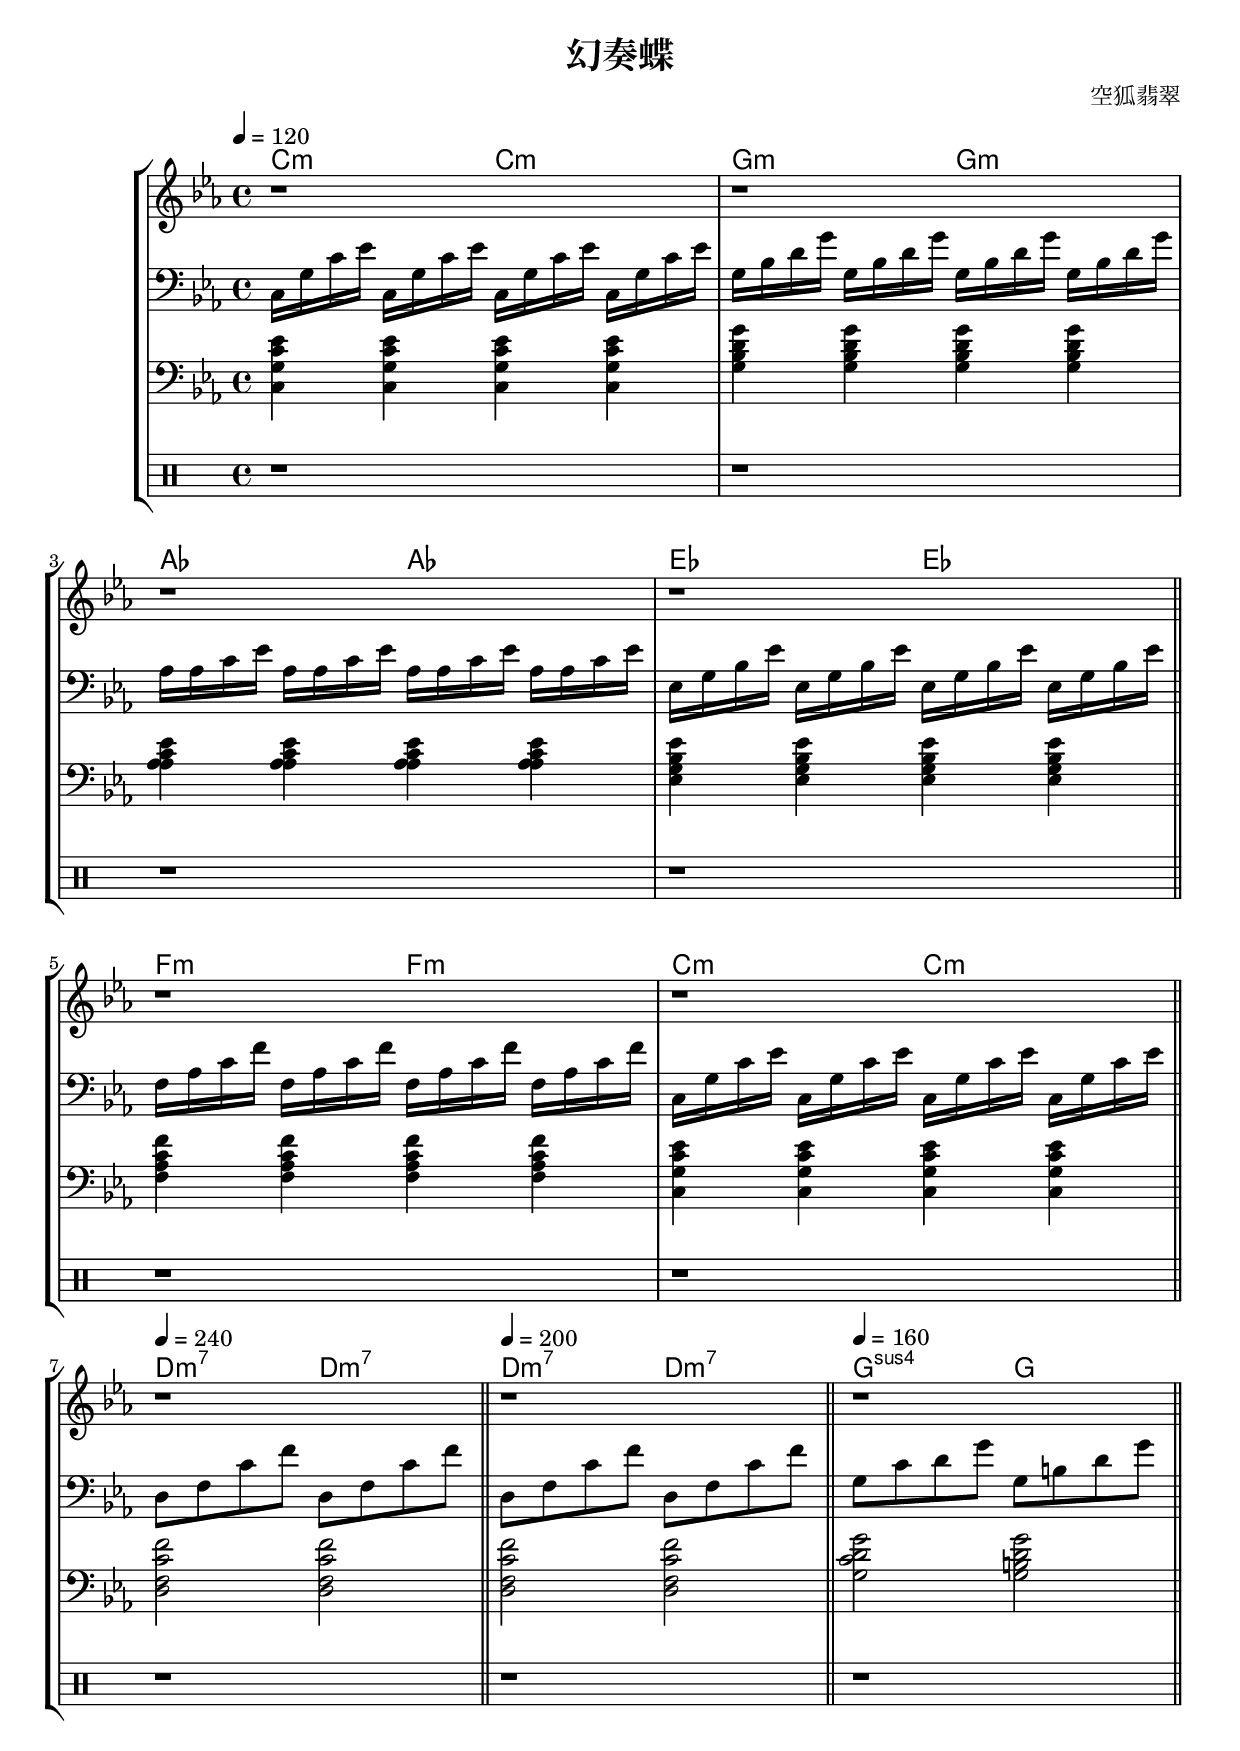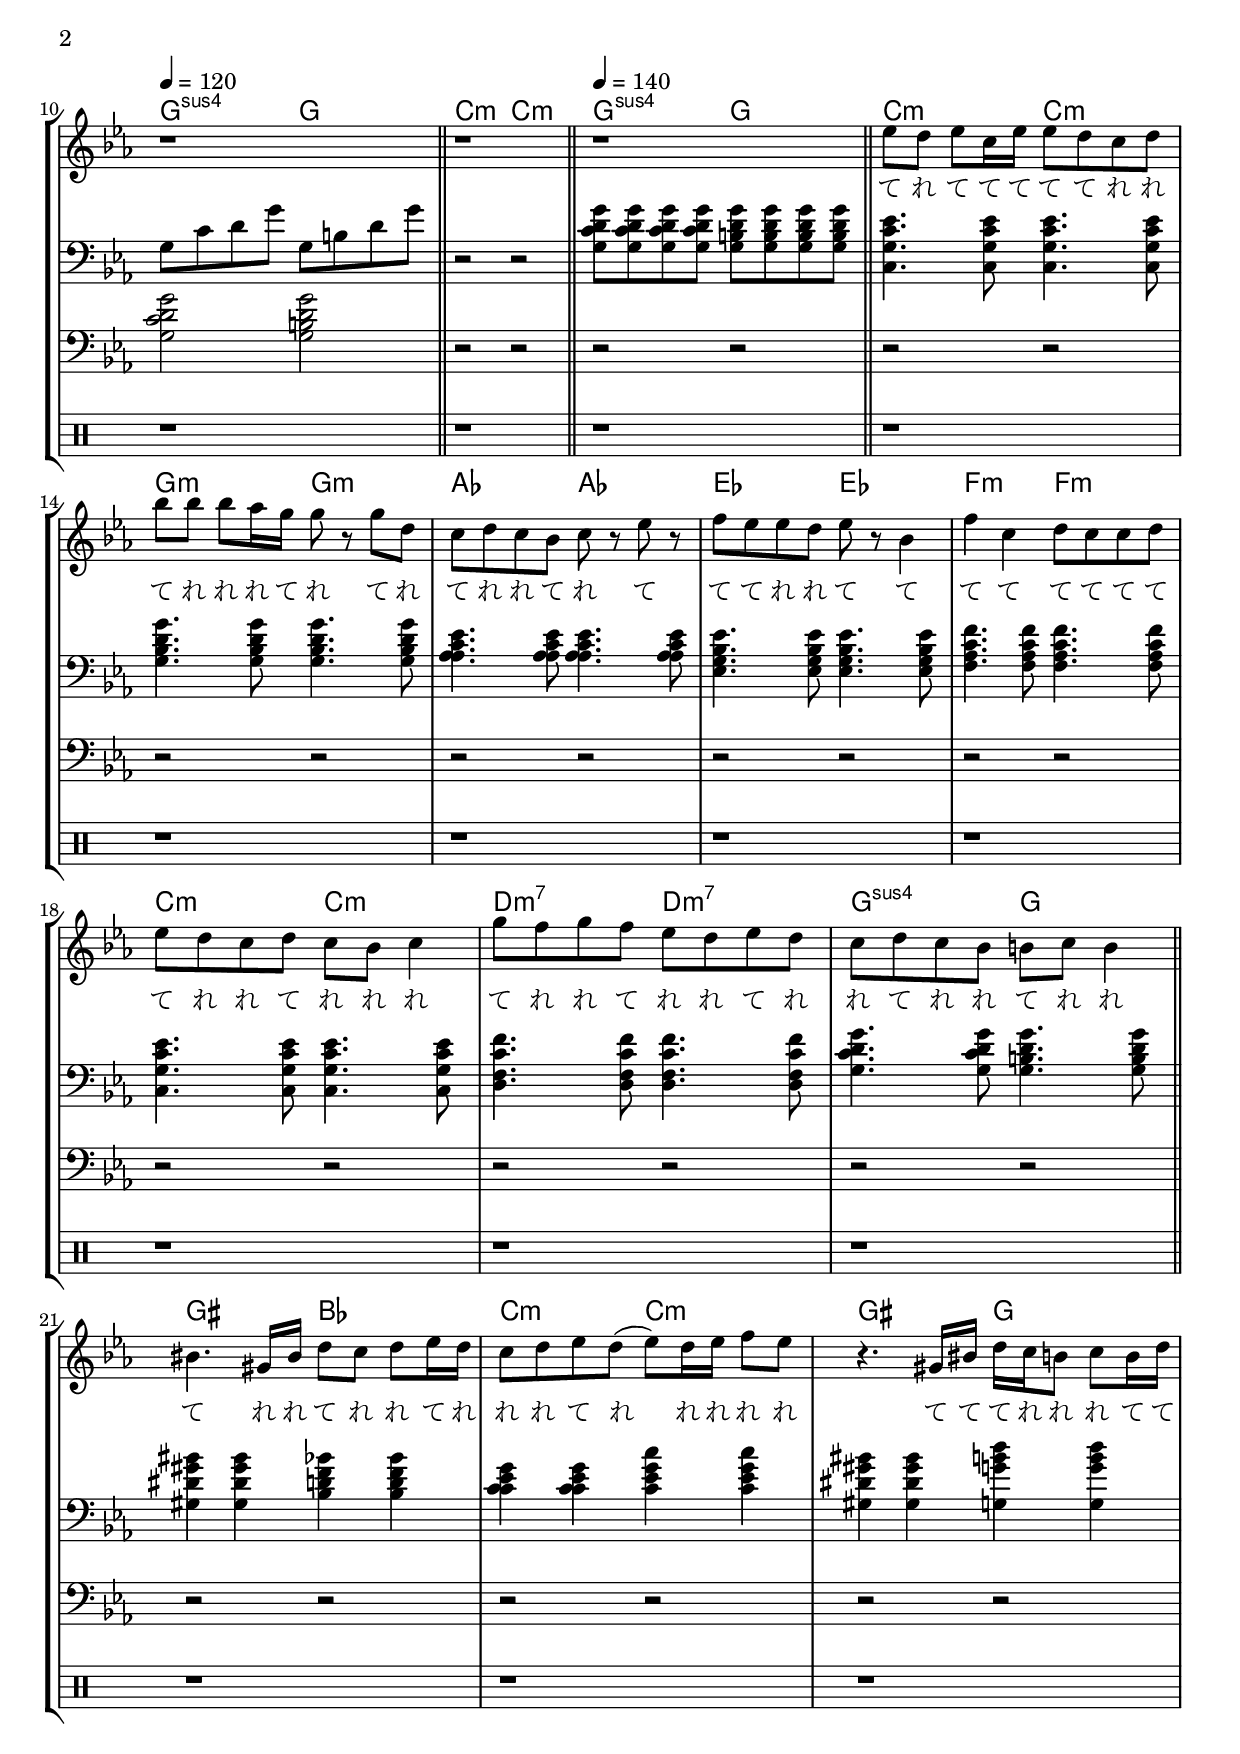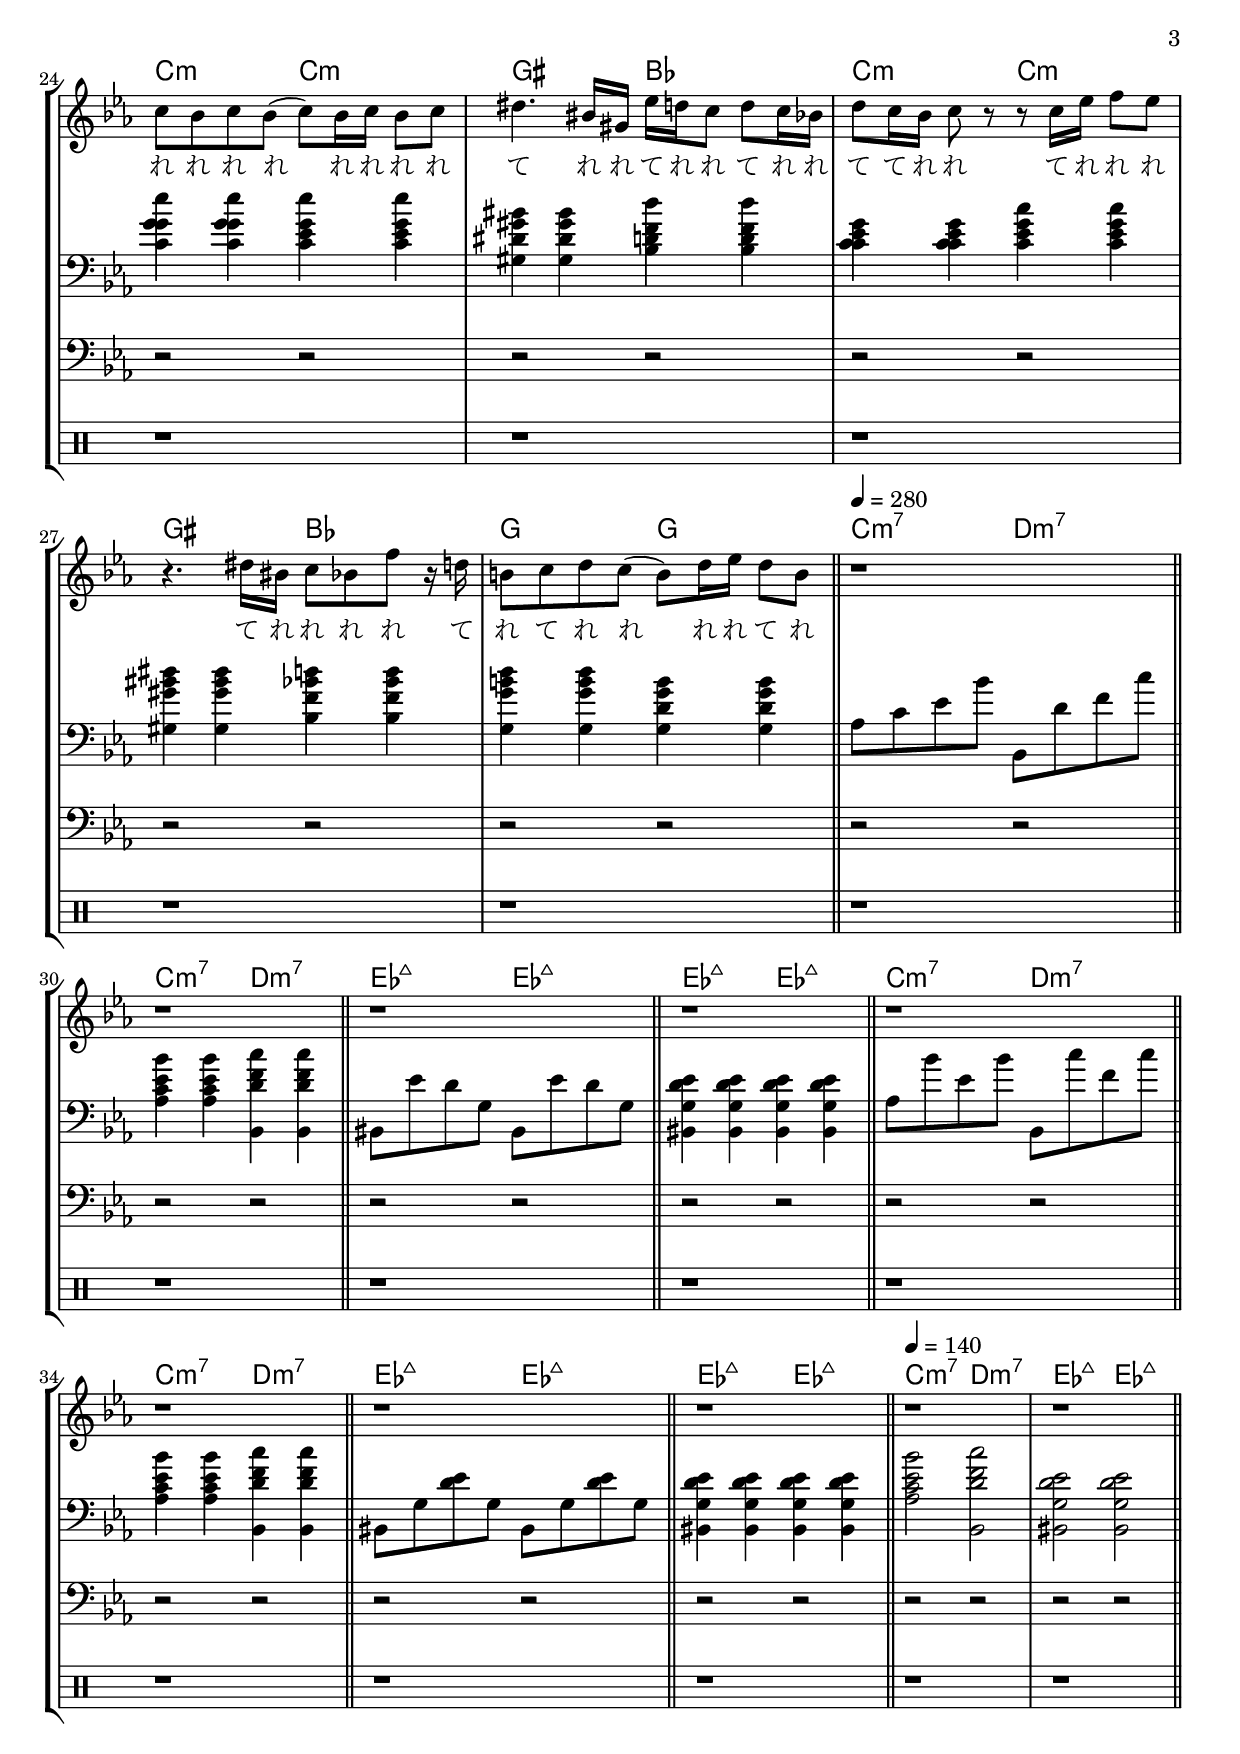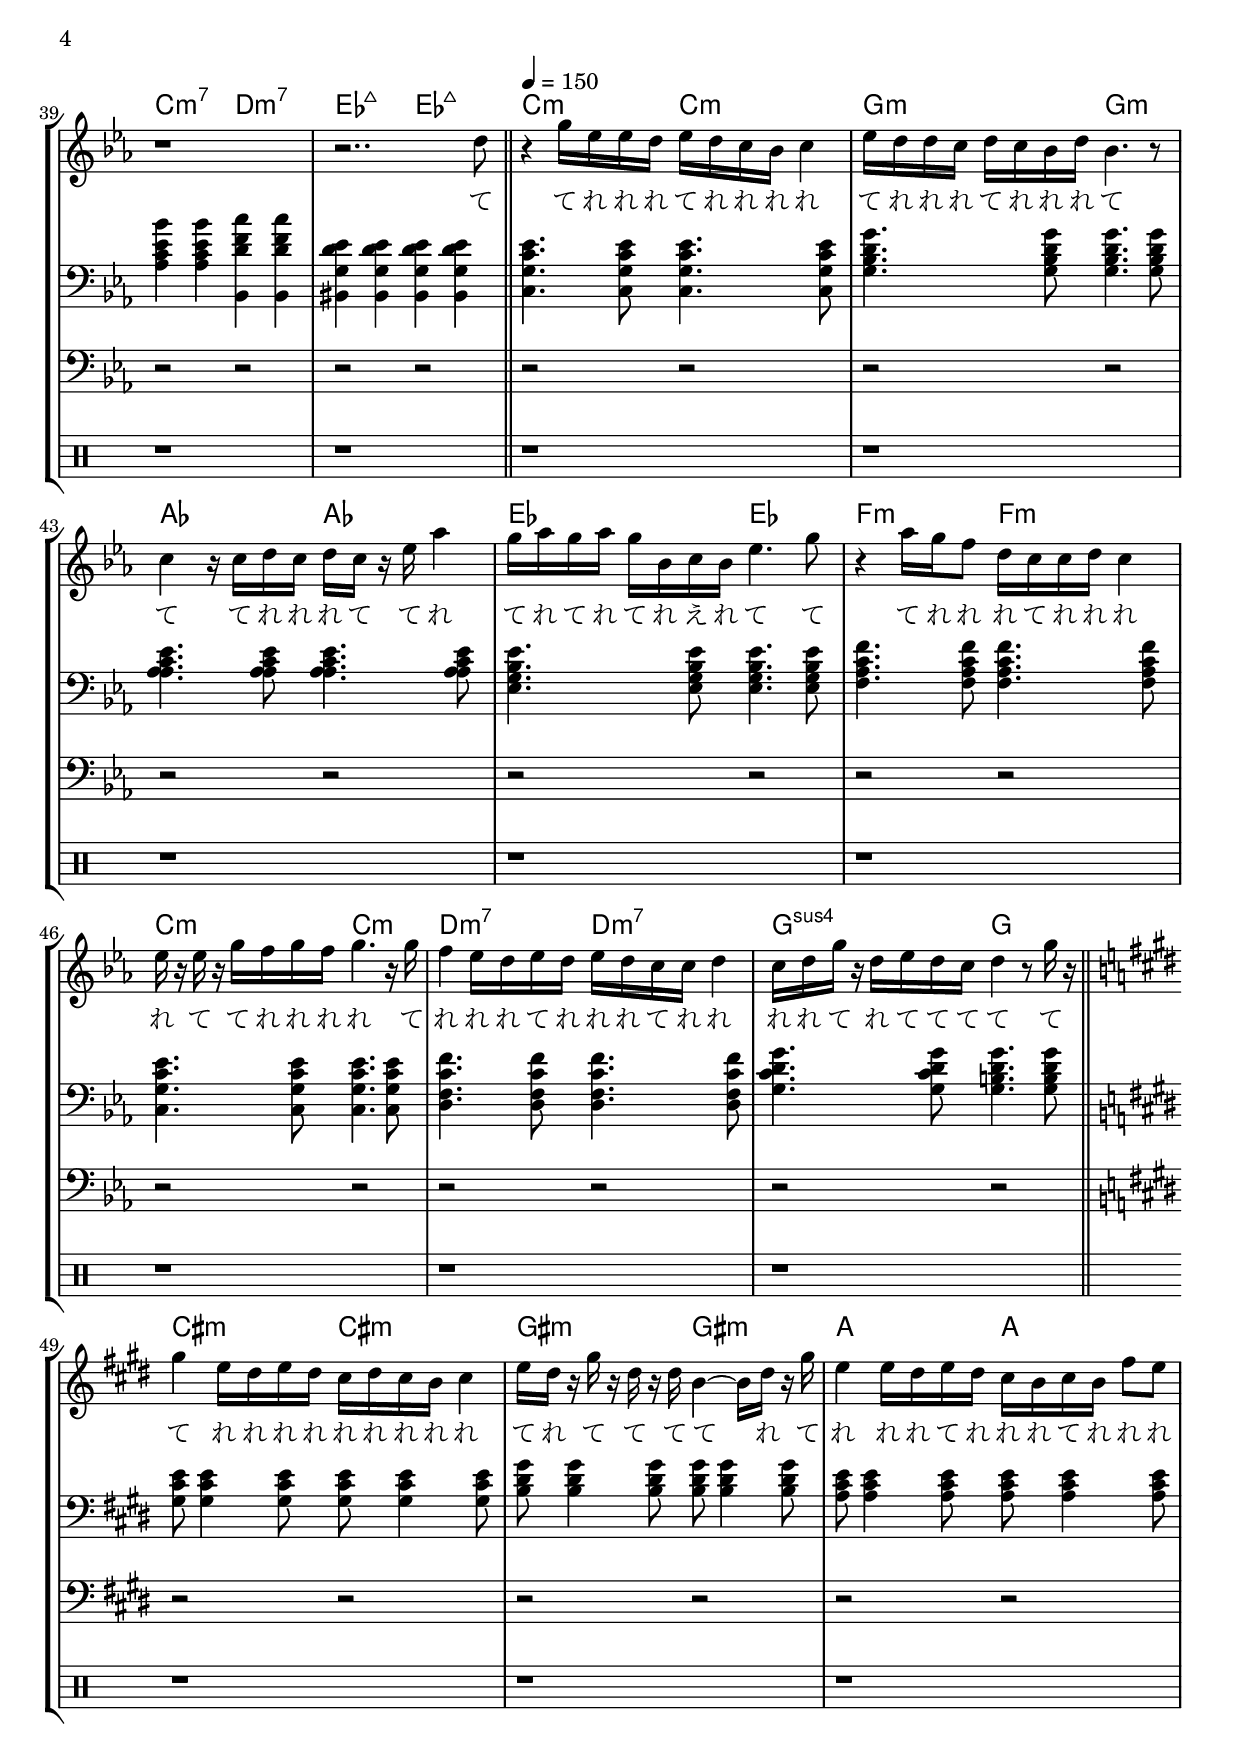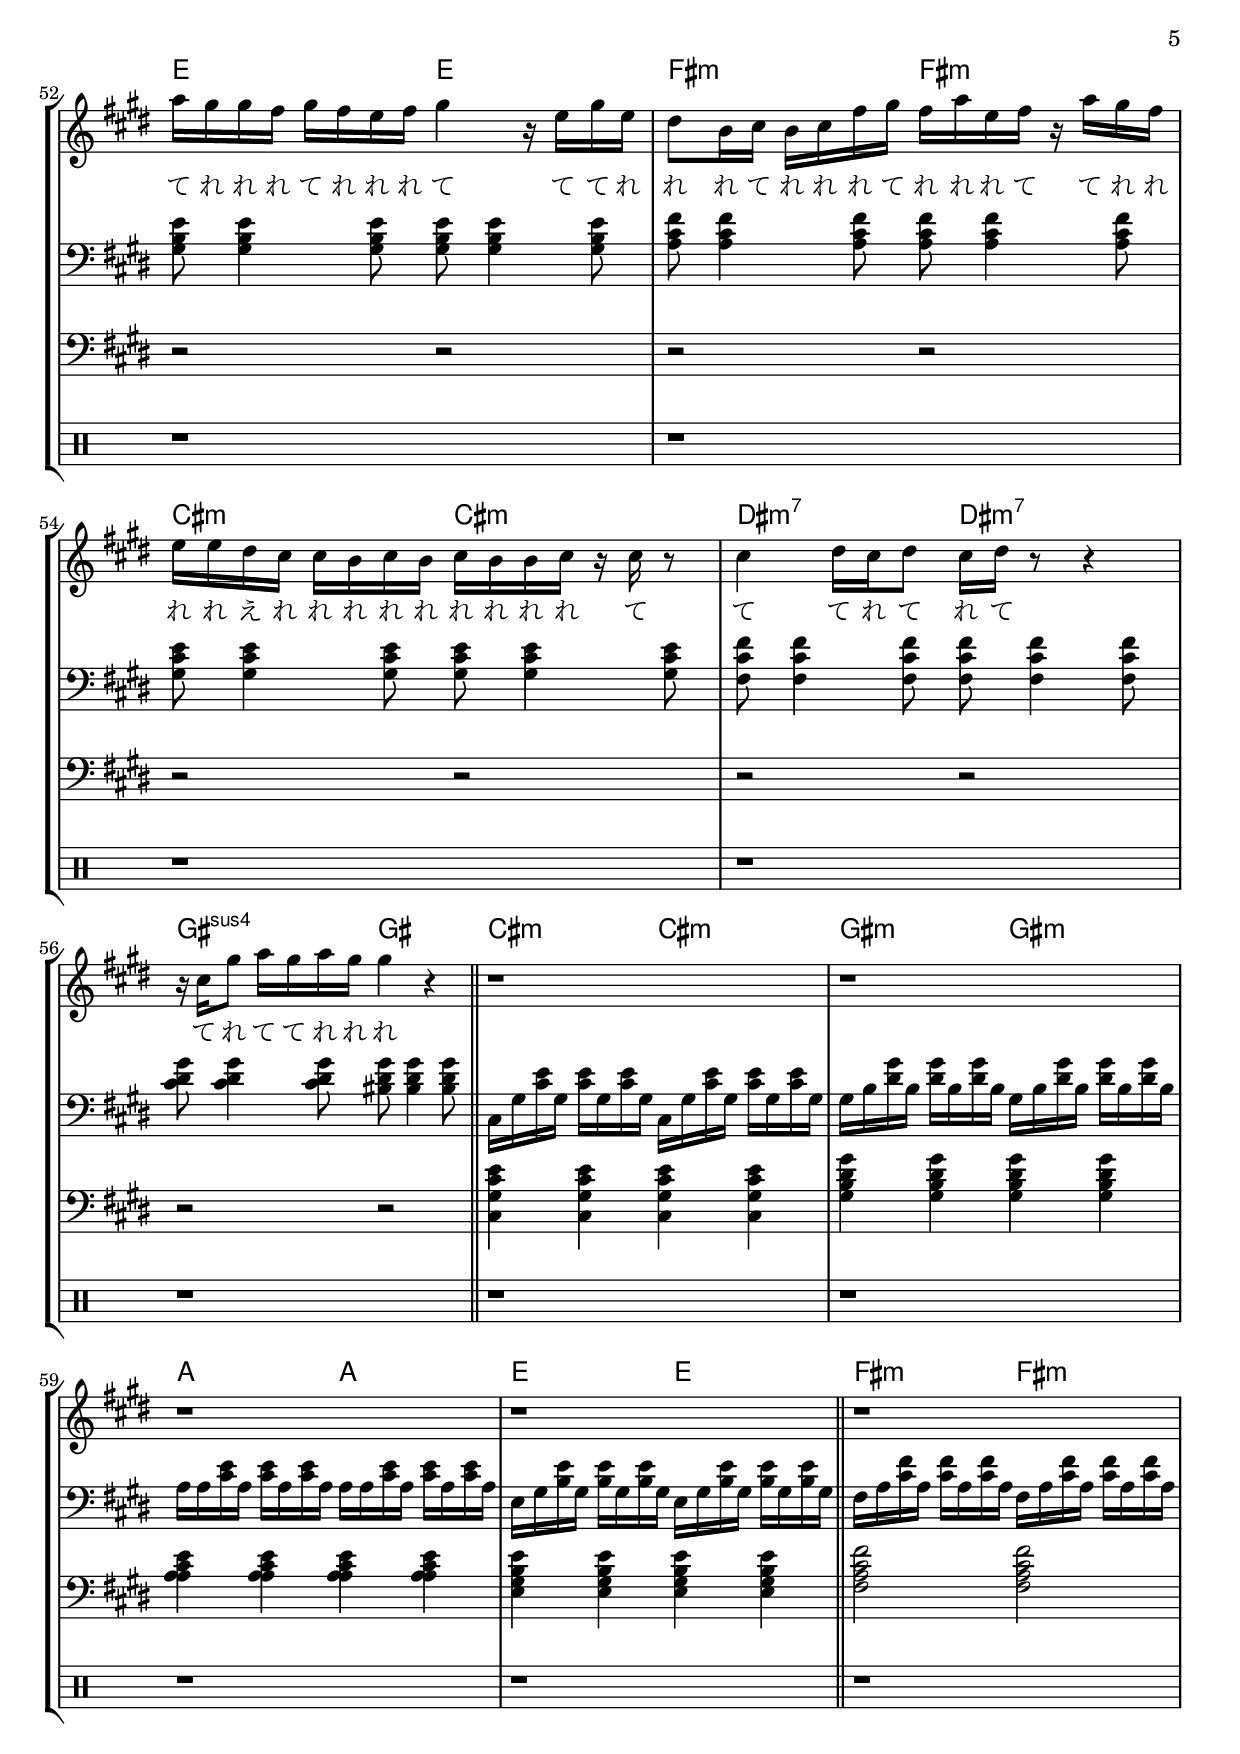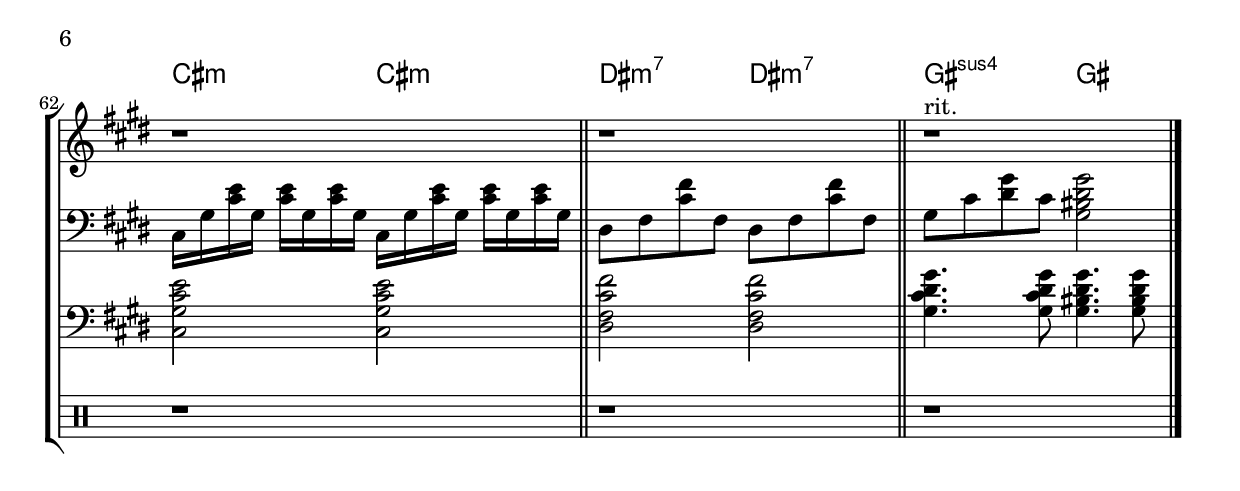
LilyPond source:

\version "2.12.1"

\header {
	title = \markup {幻奏蝶}
	composer = \markup \center-column {空狐翡翠}
}

harmony = \chordmode {
	c2:m c:m g:m g:m as as es es 

	f:m f:m c:m c:m 

	d:min7 d:min7 

	d:min7 d:min7 

	g:sus4 g 

	g:sus4 g 

	c:m c:m 

	g:sus4 g 

	c:m c:m g:m g:m as as es es f:m f:m c:m c:m d:min7 d:min7 g:sus4 g 

	gis bes c:m c:m gis g c:m c:m gis bes c:m c:m gis bes g g 

	c:min7 d:m7 

	c:min7 d:m7 

	es:maj7 es:maj7 

	es:maj7 es:maj7 

	c:min7 d:m7 

	c:min7 d:m7 

	es:maj7 es:maj7 

	es:maj7 es:maj7 

	c:min7 d:m7 es:maj7 es:maj7 

	c:min7 d:m7 es:maj7 es:maj7 

	c:m c:m g:m g:m as as es es f:m f:m c:m c:m d:min7 d:min7 g:sus4 g 

	cis:m cis:m gis:m gis:m a a e e fis:m fis:m cis:m cis:m dis:min7 dis:min7 gis:sus4 gis 

	cis:m cis:m gis:m gis:m a a e e 

	fis:m fis:m cis:m cis:m 

	dis:min7 dis:min7 

	gis:sus4 gis 
}

melody = {
	\key es \major
	\tempo 4 = 120
	r1 | r1 | r1 | r1   
	r1 | r1   
	\tempo 4 = 240
	r1   
	\tempo 4 = 200
	r1   
	\tempo 4 = 160
	r1   
	\tempo 4 = 120
	r1   
	r1   
	\tempo 4 = 140
	r1   
	\set Staff.midiInstrument = #"Electric Grand"
	 es''8  d''8  es''8  c''16  es''16  es''8  d''8  c''8  d''8 
	bes''8  bes''8  bes''8  as''16  g''16  g''8  r8  g''8  d''8 
	c''8  d''8  c''8  bes'8  c''8  r8  es''8  r8 
	f''8  es''8  es''8  d''8  es''8  r8  bes'4 
	f''4  c''4  d''8  c''8  c''8  d''8 
	es''8  d''8  c''8  d''8  c''8  bes'8  c''4 
	g''8  f''8  g''8  f''8  es''8  d''8  es''8  d''8 
	c''8  d''8  c''8  bes'8  b'8  c''8  b'4
	\set Staff.midiInstrument = #"Electric Grand"
	 bis'4.  gis'16  bis'16  d''8  c''8  d''8  es''16  d''16 
	c''8  d''8  es''8  d''8  (es''8)  d''16  es''16  f''8  es''8 
	r4.  gis'16  bis'16  d''16  c''16  b'8  c''8  b'16  d''16 
	c''8  bes'8  c''8  bes'8  (c''8)  bes'16  c''16  bes'8  c''8 
	dis''4.  bis'16  gis'16  es''16  d''16  c''8  d''8  c''16  bes'16 
	d''8  c''16  bes'16  c''8  r8  r8  c''16  es''16  f''8  es''8 
	r4.  dis''16  bis'16  c''8  bes'8  f''8  r16  d''16 
	b'8  c''8  d''8  c''8  (b'8)  d''16  es''16  d''8  b'8
	\tempo 4 = 280
	r1   
	r1   
	r1   
	r1   
	r1   
	r1   
	r1   
	r1   
	\tempo 4 = 140
	r1 | r1   
	r1 | r2.. 
	\set Staff.midiInstrument = #"Electric Grand"
	d''8 
		\tempo 4 = 150
r4  g''16  es''16  es''16  d''16  es''16  d''16  c''16  bes'16  c''4 
	es''16  d''16  d''16  c''16  d''16  c''16  bes'16  d''16  bes'4.  r8 
	c''4  r16  c''16  d''16  c''16  d''16  c''16  r16  es''16  as''4 
	g''16  as''16  g''16  as''16  g''16  bes'16  c''16  bes'16  es''4.  g''8 
	r4  as''16  g''16  f''8  d''16  c''16  c''16  d''16  c''4 
	es''16  r16  es''16  r16  g''16  f''16  g''16  f''16  g''4.  r16  g''16 
	f''4  es''16  d''16  es''16  d''16  es''16  d''16  c''16  c''16  d''4 
	c''16  d''16  g''16  r16  d''16  es''16  d''16  c''16  d''4  	r8 	\set Staff.midiInstrument = #"Electric Grand"
	g''16  r16 
		\key e \major
gis''4  e''16  dis''16  e''16  dis''16  cis''16  dis''16  cis''16  b'16  cis''4 
	e''16  dis''16  r16  gis''16  r16  dis''16  r16  dis''16  b'4~b'16  dis''16  r16  gis''16 
	e''4  e''16  dis''16  e''16  dis''16  cis''16  b'16  cis''16  b'16  fis''8  e''8 
	a''16  gis''16  gis''16  fis''16  gis''16  fis''16  e''16  fis''16  gis''4  r16  e''16  gis''16  e''16 
	dis''8  b'16  cis''16  b'16  cis''16  fis''16  gis''16  fis''16  a''16  e''16  fis''16  r16  a''16  gis''16  fis''16 
	e''16  e''16  dis''16  cis''16  cis''16  b'16  cis''16  b'16  cis''16  b'16  b'16  cis''16  r16  cis''16  r8 
	cis''4  dis''16  cis''16  dis''8  cis''16  dis''16  r8  r4 
	r16  cis''16  gis''8  a''16  gis''16  a''16  gis''16  gis''4  	r4 	r1 | r1 | r1 | r1   
	r1 | r1   
	r1   
	r1^"rit." \bar "|."
}

words = \lyricmode {
	
	
	
	
	
	
	
	
	て  れ  て  て  て  て  て  れ  れ  て  れ  れ  れ  て  れ  て  れ  て  れ  れ  て  れ  て  て  て  れ  れ  て  て  て  て  て  て  て  て  て  れ  れ  て  れ  れ  れ  て  れ  れ  て  れ  れ  て  れ  れ  て  れ  れ  て  れ  れ  
	て  れ  れ  て  れ  れ  て  れ  れ  れ  て  れ  れ  れ  れ  れ  て  て  て  れ  れ  れ  て  て  れ  れ  れ  れ  れ  れ  れ  れ  て  れ  れ  て  れ  れ  て  れ  れ  て  て  れ  れ  て  れ  れ  れ  て  れ  れ  れ  れ  て  れ  て  れ  れ  れ  れ  て  れ  
	
	
	
	
	
	
	
	
	
	
	て  て  れ  れ  れ  て  れ  れ  れ  れ  て  れ  れ  れ  て  れ  れ  れ  て  て  て  れ  れ  れ  て  て  れ  て  れ  て  れ  て  れ  え  れ  て  て  て  れ  れ  れ  て  れ  れ  れ  れ  て  て  れ  れ  れ  れ  て  れ  れ  れ  て  れ  れ  れ  て  れ  れ  れ  れ  て  れ  て  て  て  て  
	て  て  れ  れ  れ  れ  れ  れ  れ  れ  れ  て  れ  て  て  て  て  れ  て  れ  れ  れ  て  れ  れ  れ  て  れ  れ  れ  て  れ  れ  れ  て  れ  れ  れ  て  て  て  れ  れ  れ  て  れ  れ  れ  て  れ  れ  れ  て  て  れ  れ  れ  れ  え  れ  れ  れ  れ  れ  れ  れ  れ  れ  て  て  て  れ  て  れ  て  て  れ  て  て  れ  れ  れ  
	
	
	
	
}

tempochange = {
	\tempo 4 = 120
	r1 | r1 | r1 | r1 \bar "||"
	\tempo 4 = 120
	r1 | r1 \bar "||"
	\tempo 4 = 240
	r1 \bar "||"
	\tempo 4 = 200
	r1 \bar "||"
	\tempo 4 = 160
	r1 \bar "||"
	\tempo 4 = 120
	r1 \bar "||"
	\tempo 4 = 120
	r1 \bar "||"
	\tempo 4 = 140
	r1 \bar "||"
	\tempo 4 = 140
	r1 | r1 | r1 | r1 | r1 | r1 | r1 | r1 \bar "||"
	\tempo 4 = 140
	r1 | r1 | r1 | r1 | r1 | r1 | r1 | r1 \bar "||"
	\tempo 4 = 280
	r1 \bar "||"
	\tempo 4 = 280
	r1 \bar "||"
	\tempo 4 = 280
	r1 \bar "||"
	\tempo 4 = 280
	r1 \bar "||"
	\tempo 4 = 280
	r1 \bar "||"
	\tempo 4 = 280
	r1 \bar "||"
	\tempo 4 = 280
	r1 \bar "||"
	\tempo 4 = 280
	r1 \bar "||"
	\tempo 4 = 140
	r1 | r1 \bar "||"
	\tempo 4 = 140
	r1 | r1 \bar "||"
	\tempo 4 = 150
	r1 | r1 | r1 | r1 | r1 | r1 | r1 | r1 \bar "||"
	\tempo 4 = 150
	r1 | r1 | r1 | r1 | r1 | r1 | r1 | r1 \bar "||"
	\tempo 4 = 150
	r1 | r1 | r1 | r1 \bar "||"
	\tempo 4 = 150
	r1 | r1 \bar "||"
	\tempo 4 = 150
	r1 \bar "||"
	\tempo 4 = 150
	\tempo 4 = 112 r2 \tempo 4 = 100 r2 \bar "|."
}

mainacc = {
	\clef bass
	\set Staff.midiInstrument = #"Electric Grand"
	\key es \major
	\tempo 4 = 120
	c16 g c' es' c g c' es'
	c16 g c' es' c g c' es'
	g16 bes d' g' g bes d' g'
	g16 bes d' g' g bes d' g'
	as16 as c' es' as as c' es'
	as16 as c' es' as as c' es'
	es16 g bes es' es g bes es'
	es16 g bes es' es g bes es'
	\bar "||"

	\set Staff.midiInstrument = #"Electric Grand"
	f16 as c' f' f as c' f'
	f16 as c' f' f as c' f'
	c16 g c' es' c g c' es'
	c16 g c' es' c g c' es'
	\bar "||"

	\set Staff.midiInstrument = #"Electric Grand"
	\tempo 4 = 240
	d8 f8 c'8 f'8
	d8 f8 c'8 f'8
	\bar "||"

	\set Staff.midiInstrument = #"Electric Grand"
	\tempo 4 = 200
	d8 f8 c'8 f'8
	d8 f8 c'8 f'8
	\bar "||"

	\set Staff.midiInstrument = #"Electric Grand"
	\tempo 4 = 160
	g8 c'8 d'8 g'8
	g8 b8 d'8 g'8
	\bar "||"

	\set Staff.midiInstrument = #"Electric Grand"
	\tempo 4 = 120
	g8 c'8 d'8 g'8
	g8 b8 d'8 g'8
	\bar "||"

	\set Staff.midiInstrument = #"Acoustic grand"
	r2
	r2
	\bar "||"

	\set Staff.midiInstrument = #"Acoustic grand"
	\tempo 4 = 140
	<g c' d' g'>8 <g c' d' g'>8 <g c' d' g'>8 <g c' d' g'>8
	<g b d' g'>8 <g b d' g'>8 <g b d' g'>8 <g b d' g'>8
	\bar "||"

	\set Staff.midiInstrument = #"Acoustic grand"
	<c g c' es'>4. <c g c' es'>8
	<c g c' es'>4. <c g c' es'>8
	<g bes d' g'>4. <g bes d' g'>8
	<g bes d' g'>4. <g bes d' g'>8
	<as as c' es'>4. <as as c' es'>8
	<as as c' es'>4. <as as c' es'>8
	<es g bes es'>4. <es g bes es'>8
	<es g bes es'>4. <es g bes es'>8
	<f as c' f'>4. <f as c' f'>8
	<f as c' f'>4. <f as c' f'>8
	<c g c' es'>4. <c g c' es'>8
	<c g c' es'>4. <c g c' es'>8
	<d f c' f'>4. <d f c' f'>8
	<d f c' f'>4. <d f c' f'>8
	<g c' d' g'>4. <g c' d' g'>8
	<g b d' g'>4. <g b d' g'>8
	\bar "||"

	\set Staff.midiInstrument = #"Acoustic grand"
	<gis dis' gis' bis'>4 <gis dis' gis' bis'>4
	<bes d' f' bes'>4 <bes d' f' bes'>4
	<c' c' es' g'>4 <c' c' es' g'>4
	<c' es' g' c''>4 <c' es' g' c''>4
	<gis dis' gis' bis'>4 <gis dis' gis' bis'>4
	<g g' b' d''>4 <g g' b' d''>4
	<c' g' g' es''>4 <c' g' g' es''>4
	<c' es' g' es''>4 <c' es' g' es''>4
	<gis dis' gis' bis'>4 <gis dis' gis' bis'>4
	<bes d' f' d''>4 <bes d' f' d''>4
	<c' c' es' g'>4 <c' c' es' g'>4
	<c' es' g' c''>4 <c' es' g' c''>4
	<gis gis' bis' dis''>4 <gis gis' bis' dis''>4
	<bes f' bes' d''>4 <bes f' bes' d''>4
	<g g' b' d''>4 <g g' b' d''>4
	<g d' g' b'>4 <g d' g' b'>4
	\bar "||"

	\set Staff.midiInstrument = #"Acoustic grand"
	\tempo 4 = 280
	as8 c'8 es'8 bes'8
	bes,8 d'8 f'8 c''8
	\bar "||"

	\set Staff.midiInstrument = #"Acoustic grand"
	<as c' es' bes'>4 <as c' es' bes'>4
	<bes, d' f' c''>4 <bes, d' f' c''>4
	\bar "||"

	\set Staff.midiInstrument = #"Acoustic grand"
	bis,8 es' d' g
	bis,8 es' d' g
	\bar "||"

	\set Staff.midiInstrument = #"Acoustic grand"
	<bis, g d' es'>4 <bis, g d' es'>4
	<bis, g d' es'>4 <bis, g d' es'>4
	\bar "||"

	\set Staff.midiInstrument = #"Acoustic grand"
	as8 bes' es' bes'
	bes,8 c'' f' c''
	\bar "||"

	\set Staff.midiInstrument = #"Acoustic grand"
	<as c' es' bes'>4 <as c' es' bes'>4
	<bes, d' f' c''>4 <bes, d' f' c''>4
	\bar "||"

	\set Staff.midiInstrument = #"Acoustic grand"
	bis,8 g <d' es'> g
	bis,8 g <d' es'> g
	\bar "||"

	\set Staff.midiInstrument = #"Acoustic grand"
	<bis, g d' es'>4 <bis, g d' es'>4
	<bis, g d' es'>4 <bis, g d' es'>4
	\bar "||"

	\set Staff.midiInstrument = #"Acoustic grand"
	\tempo 4 = 140
	<as c' es' bes'>2
	<bes, d' f' c''>2
	<bis, g d' es'>2
	<bis, g d' es'>2
	\bar "||"

	\set Staff.midiInstrument = #"Acoustic grand"
	<as c' es' bes'>4 <as c' es' bes'>4
	<bes, d' f' c''>4 <bes, d' f' c''>4
	<bis, g d' es'>4 <bis, g d' es'>4
	<bis, g d' es'>4 <bis, g d' es'>4
	\bar "||"

	\set Staff.midiInstrument = #"Acoustic grand"
	\tempo 4 = 150
	<c g c' es'>4. <c g c' es'>8
	<c g c' es'>4. <c g c' es'>8
	<g bes d' g'>4. <g bes d' g'>8
	<g bes d' g'>4. <g bes d' g'>8
	<as as c' es'>4. <as as c' es'>8
	<as as c' es'>4. <as as c' es'>8
	<es g bes es'>4. <es g bes es'>8
	<es g bes es'>4. <es g bes es'>8
	<f as c' f'>4. <f as c' f'>8
	<f as c' f'>4. <f as c' f'>8
	<c g c' es'>4. <c g c' es'>8
	<c g c' es'>4. <c g c' es'>8
	<d f c' f'>4. <d f c' f'>8
	<d f c' f'>4. <d f c' f'>8
	<g c' d' g'>4. <g c' d' g'>8
	<g b d' g'>4. <g b d' g'>8
	\bar "||"

	\set Staff.midiInstrument = #"Acoustic grand"
	\key e \major
	<gis cis' e'>8 <gis cis' e'>4 <gis cis' e'>8
	<gis cis' e'>8 <gis cis' e'>4 <gis cis' e'>8
	<b dis' gis'>8 <b dis' gis'>4 <b dis' gis'>8
	<b dis' gis'>8 <b dis' gis'>4 <b dis' gis'>8
	<a cis' e'>8 <a cis' e'>4 <a cis' e'>8
	<a cis' e'>8 <a cis' e'>4 <a cis' e'>8
	<gis b e'>8 <gis b e'>4 <gis b e'>8
	<gis b e'>8 <gis b e'>4 <gis b e'>8
	<a cis' fis'>8 <a cis' fis'>4 <a cis' fis'>8
	<a cis' fis'>8 <a cis' fis'>4 <a cis' fis'>8
	<gis cis' e'>8 <gis cis' e'>4 <gis cis' e'>8
	<gis cis' e'>8 <gis cis' e'>4 <gis cis' e'>8
	<fis cis' fis'>8 <fis cis' fis'>4 <fis cis' fis'>8
	<fis cis' fis'>8 <fis cis' fis'>4 <fis cis' fis'>8
	<cis' dis' gis'>8 <cis' dis' gis'>4 <cis' dis' gis'>8
	<bis dis' gis'>8 <bis dis' gis'>4 <bis dis' gis'>8
	\bar "||"

	\set Staff.midiInstrument = #"Acoustic grand"
	cis16 gis <cis' e'> gis <cis' e'> gis <cis' e'> gis
	cis16 gis <cis' e'> gis <cis' e'> gis <cis' e'> gis
	gis16 b <dis' gis'> b <dis' gis'> b <dis' gis'> b
	gis16 b <dis' gis'> b <dis' gis'> b <dis' gis'> b
	a16 a <cis' e'> a <cis' e'> a <cis' e'> a
	a16 a <cis' e'> a <cis' e'> a <cis' e'> a
	e16 gis <b e'> gis <b e'> gis <b e'> gis
	e16 gis <b e'> gis <b e'> gis <b e'> gis
	\bar "||"

	\set Staff.midiInstrument = #"Acoustic grand"
	fis16 a <cis' fis'> a <cis' fis'> a <cis' fis'> a
	fis16 a <cis' fis'> a <cis' fis'> a <cis' fis'> a
	cis16 gis <cis' e'> gis <cis' e'> gis <cis' e'> gis
	cis16 gis <cis' e'> gis <cis' e'> gis <cis' e'> gis
	\bar "||"

	\set Staff.midiInstrument = #"Acoustic grand"
	dis8 fis <cis' fis'> fis
	dis8 fis <cis' fis'> fis
	\bar "||"

	\set Staff.midiInstrument = #"Acoustic grand"
	gis8 cis' <dis' gis'> cis'
	<gis bis dis' gis'>2
	\bar "|."
}

subacc = {
	\clef bass
	\set Staff.midiInstrument = #"Acoustic grand"
	\key es \major
	\tempo 4 = 120
	<c g c' es'>4 <c g c' es'>4
	<c g c' es'>4 <c g c' es'>4
	<g bes d' g'>4 <g bes d' g'>4
	<g bes d' g'>4 <g bes d' g'>4
	<as as c' es'>4 <as as c' es'>4
	<as as c' es'>4 <as as c' es'>4
	<es g bes es'>4 <es g bes es'>4
	<es g bes es'>4 <es g bes es'>4
	\bar "||"

	\set Staff.midiInstrument = #"Acoustic grand"
	<f as c' f'>4 <f as c' f'>4
	<f as c' f'>4 <f as c' f'>4
	<c g c' es'>4 <c g c' es'>4
	<c g c' es'>4 <c g c' es'>4
	\bar "||"

	\set Staff.midiInstrument = #"Acoustic grand"
	\tempo 4 = 240
	<d f c' f'>2
	<d f c' f'>2
	\bar "||"

	\set Staff.midiInstrument = #"Acoustic grand"
	\tempo 4 = 200
	<d f c' f'>2
	<d f c' f'>2
	\bar "||"

	\set Staff.midiInstrument = #"Acoustic grand"
	\tempo 4 = 160
	<g c' d' g'>2
	<g b d' g'>2
	\bar "||"

	\set Staff.midiInstrument = #"Acoustic grand"
	\tempo 4 = 120
	<g c' d' g'>2
	<g b d' g'>2
	\bar "||"

	\set Staff.midiInstrument = #"Acoustic grand"
	r2
	r2
	\bar "||"

	\set Staff.midiInstrument = #"Acoustic grand"
	\tempo 4 = 140
	r2
	r2
	\bar "||"

	\set Staff.midiInstrument = #"Acoustic grand"
	r2
	r2
	r2
	r2
	r2
	r2
	r2
	r2
	r2
	r2
	r2
	r2
	r2
	r2
	r2
	r2
	\bar "||"

	\set Staff.midiInstrument = #"Acoustic grand"
	r2
	r2
	r2
	r2
	r2
	r2
	r2
	r2
	r2
	r2
	r2
	r2
	r2
	r2
	r2
	r2
	\bar "||"

	\set Staff.midiInstrument = #"Acoustic grand"
	\tempo 4 = 280
	r2
	r2
	\bar "||"

	\set Staff.midiInstrument = #"Acoustic grand"
	r2
	r2
	\bar "||"

	\set Staff.midiInstrument = #"Acoustic grand"
	r2
	r2
	\bar "||"

	\set Staff.midiInstrument = #"Acoustic grand"
	r2
	r2
	\bar "||"

	\set Staff.midiInstrument = #"Acoustic grand"
	r2
	r2
	\bar "||"

	\set Staff.midiInstrument = #"Acoustic grand"
	r2
	r2
	\bar "||"

	\set Staff.midiInstrument = #"Acoustic grand"
	r2
	r2
	\bar "||"

	\set Staff.midiInstrument = #"Acoustic grand"
	r2
	r2
	\bar "||"

	\set Staff.midiInstrument = #"Acoustic grand"
	\tempo 4 = 140
	r2
	r2
	r2
	r2
	\bar "||"

	\set Staff.midiInstrument = #"Acoustic grand"
	r2
	r2
	r2
	r2
	\bar "||"

	\set Staff.midiInstrument = #"Acoustic grand"
	\tempo 4 = 150
	r2
	r2
	r2
	r2
	r2
	r2
	r2
	r2
	r2
	r2
	r2
	r2
	r2
	r2
	r2
	r2
	\bar "||"

	\set Staff.midiInstrument = #"Acoustic grand"
	\key e \major
	r2
	r2
	r2
	r2
	r2
	r2
	r2
	r2
	r2
	r2
	r2
	r2
	r2
	r2
	r2
	r2
	\bar "||"

	\set Staff.midiInstrument = #"Acoustic grand"
	<cis gis cis' e'>4 <cis gis cis' e'>4
	<cis gis cis' e'>4 <cis gis cis' e'>4
	<gis b dis' gis'>4 <gis b dis' gis'>4
	<gis b dis' gis'>4 <gis b dis' gis'>4
	<a a cis' e'>4 <a a cis' e'>4
	<a a cis' e'>4 <a a cis' e'>4
	<e gis b e'>4 <e gis b e'>4
	<e gis b e'>4 <e gis b e'>4
	\bar "||"

	\set Staff.midiInstrument = #"Acoustic grand"
	<fis a cis' fis'>2
	<fis a cis' fis'>2
	<cis gis cis' e'>2
	<cis gis cis' e'>2
	\bar "||"

	\set Staff.midiInstrument = #"Acoustic grand"
	<dis fis cis' fis'>2
	<dis fis cis' fis'>2
	\bar "||"

	\set Staff.midiInstrument = #"Acoustic grand"
	<gis cis' dis' gis'>4. <gis cis' dis' gis'>8
	<gis bis dis' gis'>4. <gis bis dis' gis'>8
	\bar "|."
}

percA = {
	\drummode {
	r1 |r1 |r1 |r1 \bar "||"
	r1 |r1 \bar "||"
	r1 \bar "||"
	r1 \bar "||"
	r1 \bar "||"
	r1 \bar "||"
	r1 \bar "||"
	r1 \bar "||"
	r1 |r1 |r1 |r1 |r1 |r1 |r1 |r1 \bar "||"
	r1 |r1 |r1 |r1 |r1 |r1 |r1 |r1 \bar "||"
	r1 \bar "||"
	r1 \bar "||"
	r1 \bar "||"
	r1 \bar "||"
	r1 \bar "||"
	r1 \bar "||"
	r1 \bar "||"
	r1 \bar "||"
	r1 |r1 \bar "||"
	r1 |r1 \bar "||"
	r1 |r1 |r1 |r1 |r1 |r1 |r1 |r1 \bar "||"
	r1 |r1 |r1 |r1 |r1 |r1 |r1 |r1 \bar "||"
	r1 |r1 |r1 |r1 \bar "||"
	r1 |r1 \bar "||"
	r1 \bar "||"
	r1 \bar "|."
	}
}

percB = {
	\drummode {
	r1 |r1 |r1 |r1 \bar "||"
	r1 |r1 \bar "||"
	r1 \bar "||"
	r1 \bar "||"
	r1 \bar "||"
	r1 \bar "||"
	r1 \bar "||"
	r1 \bar "||"
	r1 |r1 |r1 |r1 |r1 |r1 |r1 |r1 \bar "||"
	r1 |r1 |r1 |r1 |r1 |r1 |r1 |r1 \bar "||"
	r1 \bar "||"
	r1 \bar "||"
	r1 \bar "||"
	r1 \bar "||"
	r1 \bar "||"
	r1 \bar "||"
	r1 \bar "||"
	r1 \bar "||"
	r1 |r1 \bar "||"
	r1 |r1 \bar "||"
	r1 |r1 |r1 |r1 |r1 |r1 |r1 |r1 \bar "||"
	r1 |r1 |r1 |r1 |r1 |r1 |r1 |r1 \bar "||"
	r1 |r1 |r1 |r1 \bar "||"
	r1 |r1 \bar "||"
	r1 \bar "||"
	r1 \bar "|."
	}
}

percC = {
	\drummode {
	r1 |r1 |r1 |r1 \bar "||"
	r1 |r1 \bar "||"
	r1 \bar "||"
	r1 \bar "||"
	r1 \bar "||"
	r1 \bar "||"
	r1 \bar "||"
	r1 \bar "||"
	r1 |r1 |r1 |r1 |r1 |r1 |r1 |r1 \bar "||"
	r1 |r1 |r1 |r1 |r1 |r1 |r1 |r1 \bar "||"
	r1 \bar "||"
	r1 \bar "||"
	r1 \bar "||"
	r1 \bar "||"
	r1 \bar "||"
	r1 \bar "||"
	r1 \bar "||"
	r1 \bar "||"
	r1 |r1 \bar "||"
	r1 |r1 \bar "||"
	r1 |r1 |r1 |r1 |r1 |r1 |r1 |r1 \bar "||"
	r1 |r1 |r1 |r1 |r1 |r1 |r1 |r1 \bar "||"
	r1 |r1 |r1 |r1 \bar "||"
	r1 |r1 \bar "||"
	r1 \bar "||"
	r1 \bar "|."
	}
}

percD = {
	\drummode {
	r1 |r1 |r1 |r1 \bar "||"
	r1 |r1 \bar "||"
	r1 \bar "||"
	r1 \bar "||"
	r1 \bar "||"
	r1 \bar "||"
	r1 \bar "||"
	r1 \bar "||"
	r1 |r1 |r1 |r1 |r1 |r1 |r1 |r1 \bar "||"
	r1 |r1 |r1 |r1 |r1 |r1 |r1 |r1 \bar "||"
	r1 \bar "||"
	r1 \bar "||"
	r1 \bar "||"
	r1 \bar "||"
	r1 \bar "||"
	r1 \bar "||"
	r1 \bar "||"
	r1 \bar "||"
	r1 |r1 \bar "||"
	r1 |r1 \bar "||"
	r1 |r1 |r1 |r1 |r1 |r1 |r1 |r1 \bar "||"
	r1 |r1 |r1 |r1 |r1 |r1 |r1 |r1 \bar "||"
	r1 |r1 |r1 |r1 \bar "||"
	r1 |r1 \bar "||"
	r1 \bar "||"
	r1 \bar "|."
	}
}

percE = {
	\drummode {
	r1 |r1 |r1 |r1 \bar "||"
	r1 |r1 \bar "||"
	r1 \bar "||"
	r1 \bar "||"
	r1 \bar "||"
	r1 \bar "||"
	r1 \bar "||"
	r1 \bar "||"
	r1 |r1 |r1 |r1 |r1 |r1 |r1 |r1 \bar "||"
	r1 |r1 |r1 |r1 |r1 |r1 |r1 |r1 \bar "||"
	r1 \bar "||"
	r1 \bar "||"
	r1 \bar "||"
	r1 \bar "||"
	r1 \bar "||"
	r1 \bar "||"
	r1 \bar "||"
	r1 \bar "||"
	r1 |r1 \bar "||"
	r1 |r1 \bar "||"
	r1 |r1 |r1 |r1 |r1 |r1 |r1 |r1 \bar "||"
	r1 |r1 |r1 |r1 |r1 |r1 |r1 |r1 \bar "||"
	r1 |r1 |r1 |r1 \bar "||"
	r1 |r1 \bar "||"
	r1 \bar "||"
	r1 \bar "|."
	}
}

\score {
	<<
		\new StaffGroup <<
			\new ChordNames {\harmony}
			\new Voice = "melody" {\melody}
			\new Lyrics \lyricsto "melody" \words
			\new Staff = "mainacc" {\mainacc}
			\new Staff = "subacc" {\subacc}
			\new DrumStaff <<
				\new DrumVoice {\percA}
				\new DrumVoice {\percB}
				\new DrumVoice {\percC}
				\new DrumVoice {\percD}
				\new DrumVoice {\percE}
			>>
		>>
	>>
	\layout { }
}
